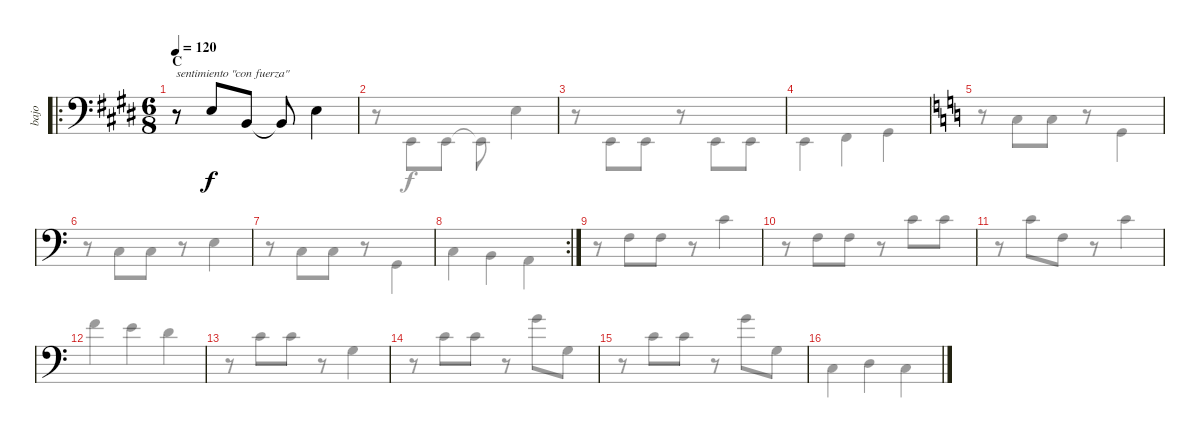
\track ("bajo" "bajo") {instrument electricbassfinger}
\staff {score}
\tuning (G2 D2 A1 E1) {hide}
\voice
\ro
\ts (6 8)
\section ("" "C")
\tempo 120
\clef f4
\ks e
r.8{txt "sentimiento \"con fuerza\"" dy f} 2.2.8 2.3.8 2.3{t}.8 2.2.4 |
|
|
|
\ks c
|
|
|
\rc 2
|
|
|
|
|
|
|
|
\voice
\clef f4
\ottava regular
\simile none
\ks e
|
r.8 0.4.8 0.4.8 0.4{t}.8 2.2.4 |
r.8 0.4.8 0.4.8 r.8 0.4.8 0.4.8 |
0.4.4 2.4.4 4.4.4 |
\ks c
r.8 3.3.8 3.3.8 r.8 3.4.4 |
r.8 3.3.8 3.3.8 r.8 2.2.4 |
r.8 3.3.8 3.3.8 r.8 3.4.4 |
3.3.4 2.3.4 0.3.4 |
r.8 3.2.8 3.2.8 r.8 5.1.4 |
r.8 3.2.8 3.2.8 r.8 5.1.8 5.1.8 |
r.8 5.1.8 3.2.8 r.8 5.1.4 |
10.1.4 9.1.4 7.1.4 |
r.8 10.2.8 10.2.8 r.8 10.3.4 |
r.8 10.2.8 10.2.8 r.8 12.1.8 10.3.8 |
r.8 10.2.8 10.2.8 r.8 12.1.8 10.3.8 |
3.3.4 5.3.4 3.3.4
